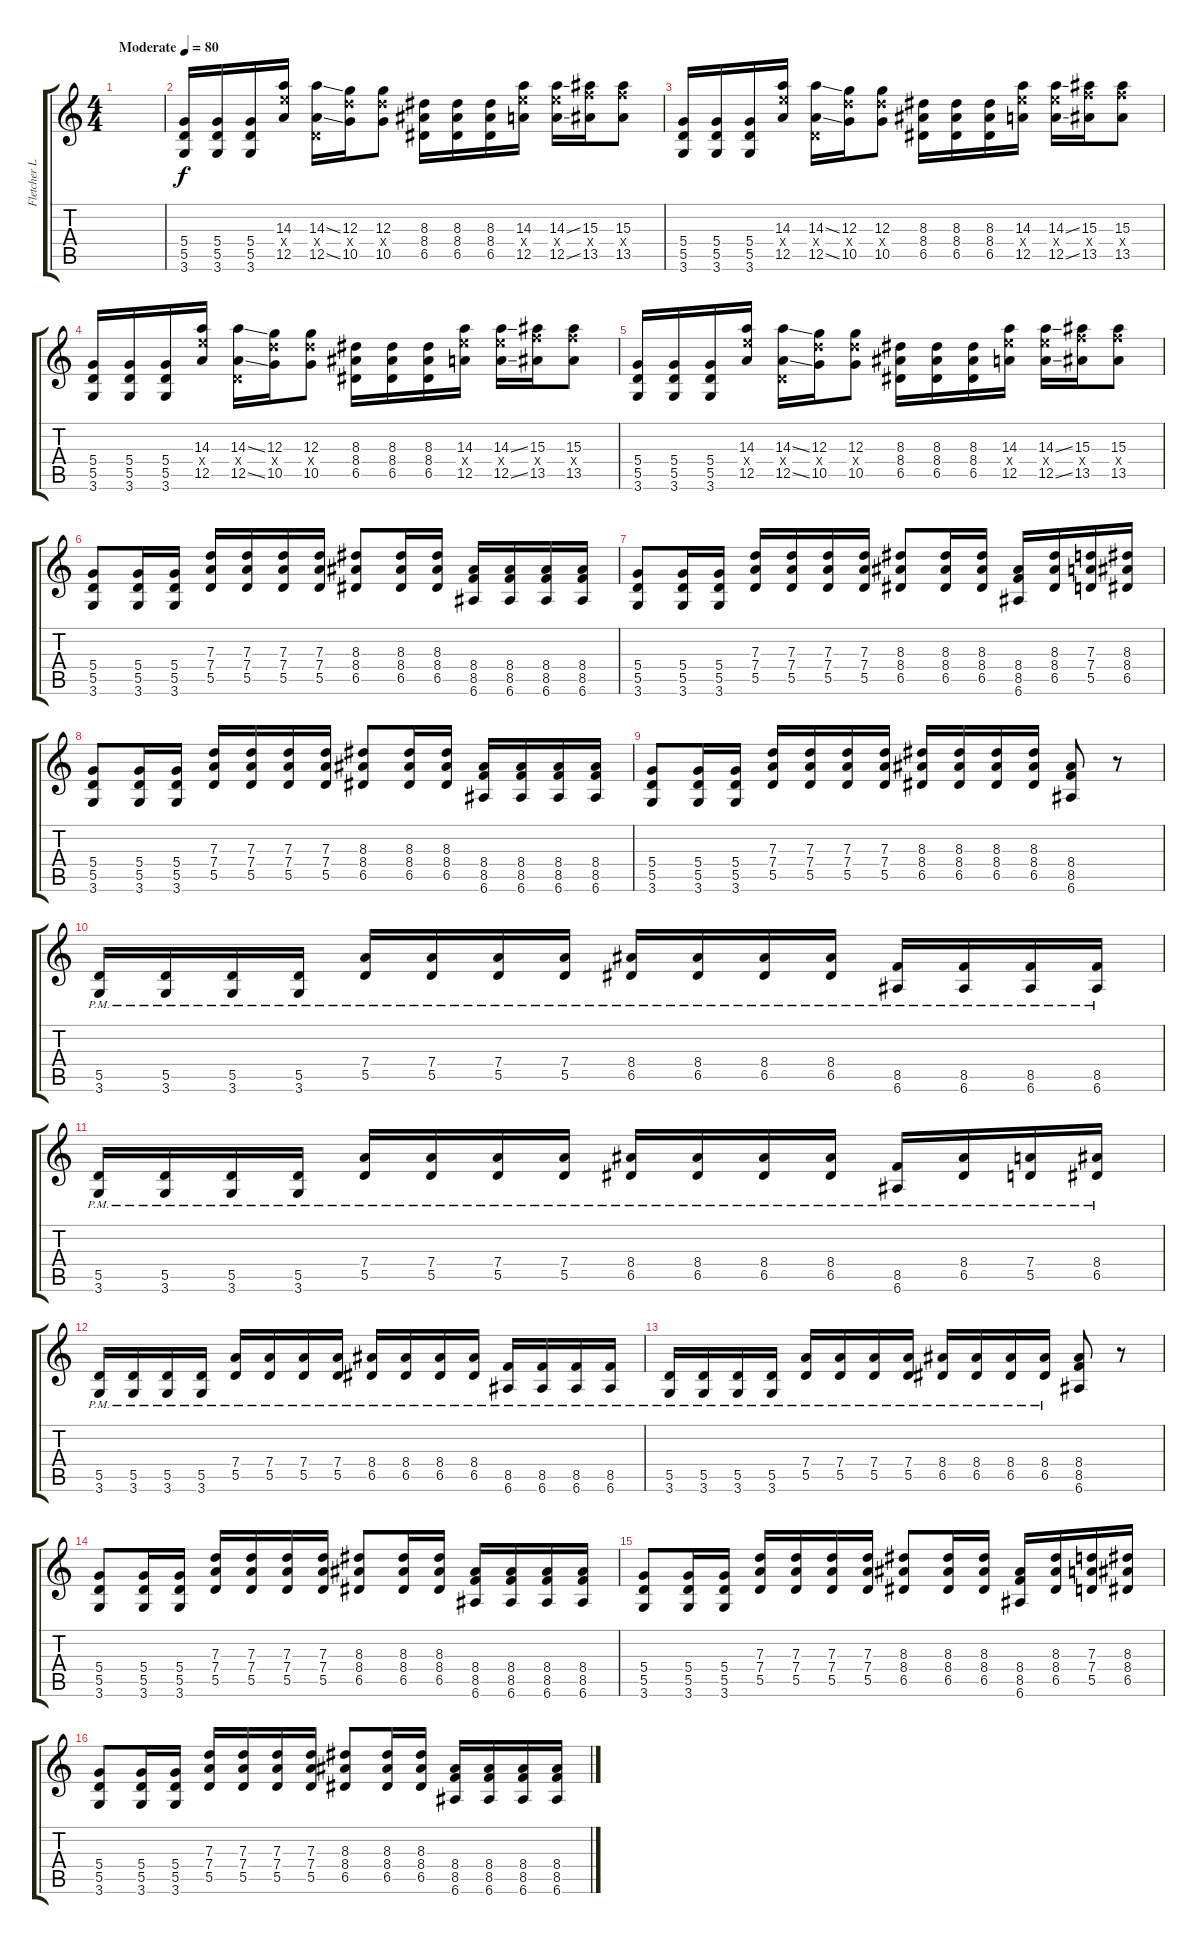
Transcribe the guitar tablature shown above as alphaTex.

\track ("Fletcher Lead Guitar" "Fletcher L") {instrument distortionguitar}
\staff {score tabs}
\tuning (E4 B3 G3 D3 A2 E2) {hide}
\ts (4 4)
\tempo (80 "Moderate")
\clef g2
\ks c
|
(5.4 5.5 3.6).16 (5.4 5.5 3.6).16 (5.4 5.5 3.6).16 (14.3 14.4{x} 12.5).16 (14.3{ss} 0.4{x} 12.5{ss}).16 (12.3 12.4{x} 10.5).16 (12.3 12.4{x} 10.5).8 (8.3 8.4 6.5).16 (8.3 8.4 6.5).16 (8.3 8.4 6.5).16 (14.3 14.4{x} 12.5).16 (14.3{ss} 14.4{x} 12.5{ss}).16 (15.3 15.4{x} 13.5).16 (15.3 15.4{x} 13.5).8 |
(5.4 5.5 3.6).16 (5.4 5.5 3.6).16 (5.4 5.5 3.6).16 (14.3 14.4{x} 12.5).16 (14.3{ss} 0.4{x} 12.5{ss}).16 (12.3 12.4{x} 10.5).16 (12.3 12.4{x} 10.5).8 (8.3 8.4 6.5).16 (8.3 8.4 6.5).16 (8.3 8.4 6.5).16 (14.3 14.4{x} 12.5).16 (14.3{ss} 14.4{x} 12.5{ss}).16 (15.3 15.4{x} 13.5).16 (15.3 15.4{x} 13.5).8 |
(5.4 5.5 3.6).16 (5.4 5.5 3.6).16 (5.4 5.5 3.6).16 (14.3 14.4{x} 12.5).16 (14.3{ss} 0.4{x} 12.5{ss}).16 (12.3 12.4{x} 10.5).16 (12.3 12.4{x} 10.5).8 (8.3 8.4 6.5).16 (8.3 8.4 6.5).16 (8.3 8.4 6.5).16 (14.3 14.4{x} 12.5).16 (14.3{ss} 14.4{x} 12.5{ss}).16 (15.3 15.4{x} 13.5).16 (15.3 15.4{x} 13.5).8 |
(5.4 5.5 3.6).16 (5.4 5.5 3.6).16 (5.4 5.5 3.6).16 (14.3 14.4{x} 12.5).16 (14.3{ss} 0.4{x} 12.5{ss}).16 (12.3 12.4{x} 10.5).16 (12.3 12.4{x} 10.5).8 (8.3 8.4 6.5).16 (8.3 8.4 6.5).16 (8.3 8.4 6.5).16 (14.3 14.4{x} 12.5).16 (14.3{ss} 14.4{x} 12.5{ss}).16 (15.3 15.4{x} 13.5).16 (15.3 15.4{x} 13.5).8 |
(5.4 5.5 3.6).8 (5.4 5.5 3.6).16 (5.4 5.5 3.6).16 (7.3 7.4 5.5).16 (7.3 7.4 5.5).16 (7.3 7.4 5.5).16 (7.3 7.4 5.5).16 (8.3 8.4 6.5).8 (8.3 8.4 6.5).16 (8.3 8.4 6.5).16 (8.4 8.5 6.6).16 (8.4 8.5 6.6).16 (8.4 8.5 6.6).16 (8.4 8.5 6.6).16 |
(5.4 5.5 3.6).8 (5.4 5.5 3.6).16 (5.4 5.5 3.6).16 (7.3 7.4 5.5).16 (7.3 7.4 5.5).16 (7.3 7.4 5.5).16 (7.3 7.4 5.5).16 (8.3 8.4 6.5).8 (8.3 8.4 6.5).16 (8.3 8.4 6.5).16 (8.4 8.5 6.6).16 (8.3 8.4 6.5).16 (7.3 7.4 5.5).16 (8.3 8.4 6.5).16 |
(5.4 5.5 3.6).8 (5.4 5.5 3.6).16 (5.4 5.5 3.6).16 (7.3 7.4 5.5).16 (7.3 7.4 5.5).16 (7.3 7.4 5.5).16 (7.3 7.4 5.5).16 (8.3 8.4 6.5).8 (8.3 8.4 6.5).16 (8.3 8.4 6.5).16 (8.4 8.5 6.6).16 (8.4 8.5 6.6).16 (8.4 8.5 6.6).16 (8.4 8.5 6.6).16 |
(5.4 5.5 3.6).8 (5.4 5.5 3.6).16 (5.4 5.5 3.6).16 (7.3 7.4 5.5).16 (7.3 7.4 5.5).16 (7.3 7.4 5.5).16 (7.3 7.4 5.5).16 (8.3 8.4 6.5).16 (8.3 8.4 6.5).16 (8.3 8.4 6.5).16 (8.3 8.4 6.5).16 (8.4 8.5 6.6).8 r.8 |
(5.5{pm} 3.6{pm}).16 (5.5{pm} 3.6{pm}).16 (5.5{pm} 3.6{pm}).16 (5.5{pm} 3.6{pm}).16 (7.4{pm} 5.5{pm}).16 (7.4{pm} 5.5{pm}).16 (7.4{pm} 5.5{pm}).16 (7.4{pm} 5.5{pm}).16 (8.4{pm} 6.5{pm}).16 (8.4{pm} 6.5{pm}).16 (8.4{pm} 6.5{pm}).16 (8.4{pm} 6.5{pm}).16 (8.5{pm} 6.6{pm}).16 (8.5{pm} 6.6{pm}).16 (8.5{pm} 6.6{pm}).16 (8.5{pm} 6.6{pm}).16 |
(5.5{pm} 3.6{pm}).16 (5.5{pm} 3.6{pm}).16 (5.5{pm} 3.6{pm}).16 (5.5{pm} 3.6{pm}).16 (7.4{pm} 5.5{pm}).16 (7.4{pm} 5.5{pm}).16 (7.4{pm} 5.5{pm}).16 (7.4{pm} 5.5{pm}).16 (8.4{pm} 6.5{pm}).16 (8.4{pm} 6.5{pm}).16 (8.4{pm} 6.5{pm}).16 (8.4{pm} 6.5{pm}).16 (8.5{pm} 6.6{pm}).16 (8.4{pm} 6.5{pm}).16 (7.4{pm} 5.5{pm}).16 (8.4{pm} 6.5{pm}).16 |
(5.5{pm} 3.6{pm}).16 (5.5{pm} 3.6{pm}).16 (5.5{pm} 3.6{pm}).16 (5.5{pm} 3.6{pm}).16 (7.4{pm} 5.5{pm}).16 (7.4{pm} 5.5{pm}).16 (7.4{pm} 5.5{pm}).16 (7.4{pm} 5.5{pm}).16 (8.4{pm} 6.5{pm}).16 (8.4{pm} 6.5{pm}).16 (8.4{pm} 6.5{pm}).16 (8.4{pm} 6.5{pm}).16 (8.5{pm} 6.6{pm}).16 (8.5{pm} 6.6{pm}).16 (8.5{pm} 6.6{pm}).16 (8.5{pm} 6.6{pm}).16 |
(5.5{pm} 3.6{pm}).16 (5.5{pm} 3.6{pm}).16 (5.5{pm} 3.6{pm}).16 (5.5{pm} 3.6{pm}).16 (7.4{pm} 5.5{pm}).16 (7.4{pm} 5.5{pm}).16 (7.4{pm} 5.5{pm}).16 (7.4{pm} 5.5{pm}).16 (8.4{pm} 6.5{pm}).16 (8.4{pm} 6.5{pm}).16 (8.4{pm} 6.5{pm}).16 (8.4{pm} 6.5{pm}).16 (8.4 8.5 6.6).8 r.8 |
(5.4 5.5 3.6).8 (5.4 5.5 3.6).16 (5.4 5.5 3.6).16 (7.3 7.4 5.5).16 (7.3 7.4 5.5).16 (7.3 7.4 5.5).16 (7.3 7.4 5.5).16 (8.3 8.4 6.5).8 (8.3 8.4 6.5).16 (8.3 8.4 6.5).16 (8.4 8.5 6.6).16 (8.4 8.5 6.6).16 (8.4 8.5 6.6).16 (8.4 8.5 6.6).16 |
(5.4 5.5 3.6).8 (5.4 5.5 3.6).16 (5.4 5.5 3.6).16 (7.3 7.4 5.5).16 (7.3 7.4 5.5).16 (7.3 7.4 5.5).16 (7.3 7.4 5.5).16 (8.3 8.4 6.5).8 (8.3 8.4 6.5).16 (8.3 8.4 6.5).16 (8.4 8.5 6.6).16 (8.3 8.4 6.5).16 (7.3 7.4 5.5).16 (8.3 8.4 6.5).16 |
(5.4 5.5 3.6).8 (5.4 5.5 3.6).16 (5.4 5.5 3.6).16 (7.3 7.4 5.5).16 (7.3 7.4 5.5).16 (7.3 7.4 5.5).16 (7.3 7.4 5.5).16 (8.3 8.4 6.5).8 (8.3 8.4 6.5).16 (8.3 8.4 6.5).16 (8.4 8.5 6.6).16 (8.4 8.5 6.6).16 (8.4 8.5 6.6).16 (8.4 8.5 6.6).16
